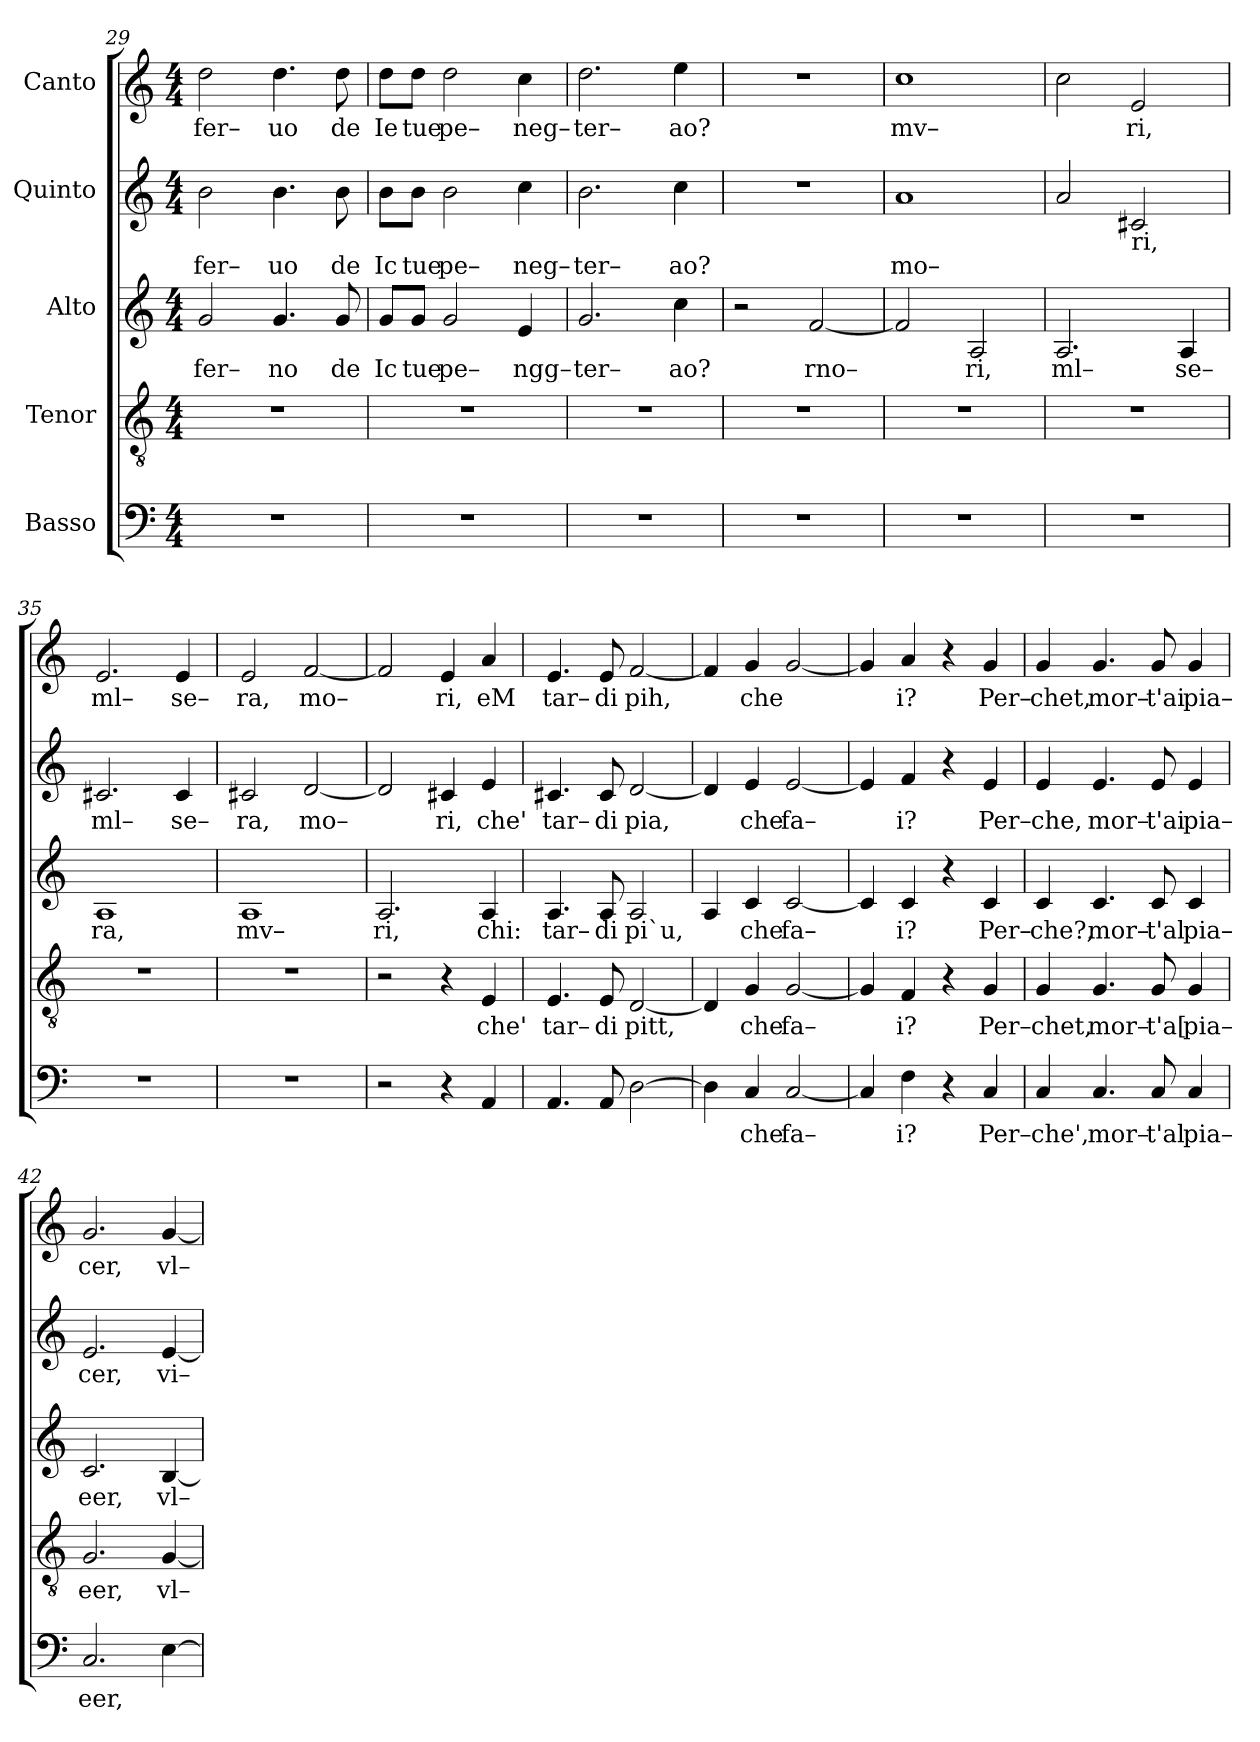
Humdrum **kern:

**kern	**text	**kern	**text	**kern	**text	**kern	**text	**kern	**text
*part5	*part5	*part4	*part4	*part3	*part3	*part2	*part2	*part1	*part1
*staff5	*staff5	*staff4	*staff4	*staff3	*staff3	*staff2	*staff2	*staff1	*staff1
*I"Basso	*	*I"Tenor	*	*I"Alto	*	*I"Quinto	*	*I"Canto	*
*clefF4	*	*clefGv2	*	*clefG2	*	*clefG2	*	*clefG2	*
*k[]	*	*k[]	*	*k[]	*	*k[]	*	*k[]	*
*M4/4	*	*M4/4	*	*M4/4	*	*M4/4	*	*M4/4	*
=29	=29	=29	=29	=29	=29	=29	=29	=29	=29
!	!	!	!	!	!LO:LY:b	!	!LO:LY:b	!	!LO:LY:b
1r	.	1r	.	2g/	fer–	2b\	fer–	2dd\	fer–
!	!	!	!	!	!LO:LY:b	!	!LO:LY:b	!	!LO:LY:b
.	.	.	.	4.g/	no	4.b\	uo	4.dd\	uo
!	!	!	!	!	!LO:LY:b	!	!LO:LY:b	!	!LO:LY:b
.	.	.	.	8g/	de	8b\	de	8dd\	de
=30	=30	=30	=30	=30	=30	=30	=30	=30	=30
!	!	!	!	!	!LO:LY:b	!	!LO:LY:b	!	!LO:LY:b
1r	.	1r	.	8g/L	Ic	8b\L	Ic	8dd\L	Ie
!	!	!	!	!	!LO:LY:b	!	!LO:LY:b	!	!LO:LY:b
.	.	.	.	8g/J	tue	8b\J	tue	8dd\J	tue
!	!	!	!	!	!LO:LY:b	!	!LO:LY:b	!	!LO:LY:b
.	.	.	.	2g/	pe–	2b\	pe–	2dd\	pe–
!	!	!	!	!	!LO:LY:b	!	!LO:LY:b	!	!LO:LY:b
.	.	.	.	4e/	ngg–	4cc\	neg–	4cc\	neg–
=31	=31	=31	=31	=31	=31	=31	=31	=31	=31
!	!	!	!	!	!LO:LY:b	!	!LO:LY:b	!	!LO:LY:b
1r	.	1r	.	2.g/	ter–	2.b\	ter–	2.dd\	ter–
!	!	!	!	!	!LO:LY:b	!	!LO:LY:b	!	!LO:LY:b
.	.	.	.	4cc\	ao?	4cc\	ao?	4ee\	ao?
=32	=32	=32	=32	=32	=32	=32	=32	=32	=32
1r	.	1r	.	2r	.	1r	.	1r	.
!	!	!	!	!	!LO:LY:b	!	!	!	!
.	.	.	.	[2f/	rno–	.	.	.	.
=33	=33	=33	=33	=33	=33	=33	=33	=33	=33
!	!	!	!	!	!	!	!LO:LY:b	!	!LO:LY:b
1r	.	1r	.	2f/]	.	1a	mo–	1cc	mv–
!	!	!	!	!	!LO:LY:b	!	!	!	!
.	.	.	.	2A/	ri,	.	.	.	.
=34	=34	=34	=34	=34	=34	=34	=34	=34	=34
!	!	!	!	!	!LO:LY:b	!	!	!	!
1r	.	1r	.	2.A/	ml–	2a/	.	2cc\	.
!	!	!	!	!	!	!LO:TX:b:t=ri,	!	!	!
!	!	!	!	!	!	!	!	!	!LO:LY:b
.	.	.	.	.	.	2c#X/	.	2e/	ri,
!	!	!	!	!	!LO:LY:b	!	!	!	!
.	.	.	.	4A/	se–	.	.	.	.
=35	=35	=35	=35	=35	=35	=35	=35	=35	=35
!	!	!	!	!	!LO:LY:b	!	!LO:LY:b	!	!LO:LY:b
1r	.	1r	.	1A	ra,	2.c#X/	ml–	2.e/	ml–
!	!	!	!	!	!	!	!LO:LY:b	!	!LO:LY:b
.	.	.	.	.	.	4c#/	se–	4e/	se–
=36	=36	=36	=36	=36	=36	=36	=36	=36	=36
!	!	!	!	!	!LO:LY:b	!	!LO:LY:b	!	!LO:LY:b
1r	.	1r	.	1A	mv–	2c#X/	ra,	2e/	ra,
!	!	!	!	!	!	!	!LO:LY:b	!	!LO:LY:b
.	.	.	.	.	.	[2d/	mo–	[2f/	mo–
=37	=37	=37	=37	=37	=37	=37	=37	=37	=37
!	!	!	!	!	!LO:LY:b	!	!	!	!
2r	.	2r	.	2.A/	ri,	2d/]	.	2f/]	.
!	!	!	!	!	!	!	!LO:LY:b	!	!LO:LY:b
4r	.	4r	.	.	.	4c#X/	ri,	4e/	ri,
!	!	!	!LO:LY:b	!	!LO:LY:b	!	!LO:LY:b	!	!LO:LY:b
4AA/	.	4E/	che'	4A/	chi:	4e/	che'	4a/	eM
=38	=38	=38	=38	=38	=38	=38	=38	=38	=38
!	!	!	!LO:LY:b	!	!LO:LY:b	!	!LO:LY:b	!	!LO:LY:b
4.AA/	.	4.E/	tar–	4.A/	tar–	4.c#X/	tar–	4.e/	tar–
!	!	!	!LO:LY:b	!	!LO:LY:b	!	!LO:LY:b	!	!LO:LY:b
8AA/	.	8E/	di	8A/	di	8c#/	di	8e/	di
!	!	!	!LO:LY:b	!	!LO:LY:b	!	!LO:LY:b	!	!LO:LY:b
[2D\	.	[2D/	pitt,	2A/	pi`u,	[2d/	pia,	[2f/	pih,
=39	=39	=39	=39	=39	=39	=39	=39	=39	=39
4D\]	.	4D/]	.	4A/	.	4d/]	.	4f/]	.
!	!LO:LY:b	!	!LO:LY:b	!	!LO:LY:b	!	!LO:LY:b	!	!LO:LY:b
4C/	che	4G/	che	4c/	che	4e/	che	4g/	che
!	!LO:LY:b	!	!LO:LY:b	!	!LO:LY:b	!	!LO:LY:b	!	!
[2C/	fa–	[2G/	fa–	[2c/	fa–	[2e/	fa–	[2g/	.
=40	=40	=40	=40	=40	=40	=40	=40	=40	=40
4C/]	.	4G/]	.	4c/]	.	4e/]	.	4g/]	.
!	!LO:LY:b	!	!LO:LY:b	!	!LO:LY:b	!	!LO:LY:b	!	!LO:LY:b
4F\	i?	4F/	i?	4c/	i?	4f/	i?	4a/	i?
4r	.	4r	.	4r	.	4r	.	4r	.
!	!LO:LY:b	!	!LO:LY:b	!	!LO:LY:b	!	!LO:LY:b	!	!LO:LY:b
4C/	Per–	4G/	Per–	4c/	Per–	4e/	Per–	4g/	Per–
=41	=41	=41	=41	=41	=41	=41	=41	=41	=41
!	!LO:LY:b	!	!LO:LY:b	!	!LO:LY:b	!	!LO:LY:b	!	!LO:LY:b
4C/	che',	4G/	chet,	4c/	che?,	4e/	che,	4g/	chet,
!	!LO:LY:b	!	!LO:LY:b	!	!LO:LY:b	!	!LO:LY:b	!	!LO:LY:b
4.C/	mor–	4.G/	mor–	4.c/	mor–	4.e/	mor–	4.g/	mor–
!	!LO:LY:b	!	!LO:LY:b	!	!LO:LY:b	!	!LO:LY:b	!	!LO:LY:b
8C/	t'al	8G/	t'a[	8c/	t'al	8e/	t'ai	8g/	t'ai
!	!LO:LY:b	!	!LO:LY:b	!	!LO:LY:b	!	!LO:LY:b	!	!LO:LY:b
4C/	pia–	4G/	pia–	4c/	pia–	4e/	pia–	4g/	pia–
=42	=42	=42	=42	=42	=42	=42	=42	=42	=42
!	!LO:LY:b	!	!LO:LY:b	!	!LO:LY:b	!	!LO:LY:b	!	!LO:LY:b
2.C/	eer,	2.G/	eer,	2.c/	eer,	2.e/	cer,	2.g/	cer,
!	!	!	!LO:LY:b	!	!LO:LY:b	!	!LO:LY:b	!	!LO:LY:b
[4E\	.	[4G/	vl–	[4B/	vl–	[4e/	vi–	[4g/	vl–
=	=	=	=	=	=	=	=	=	=
*-	*-	*-	*-	*-	*-	*-	*-	*-	*-
